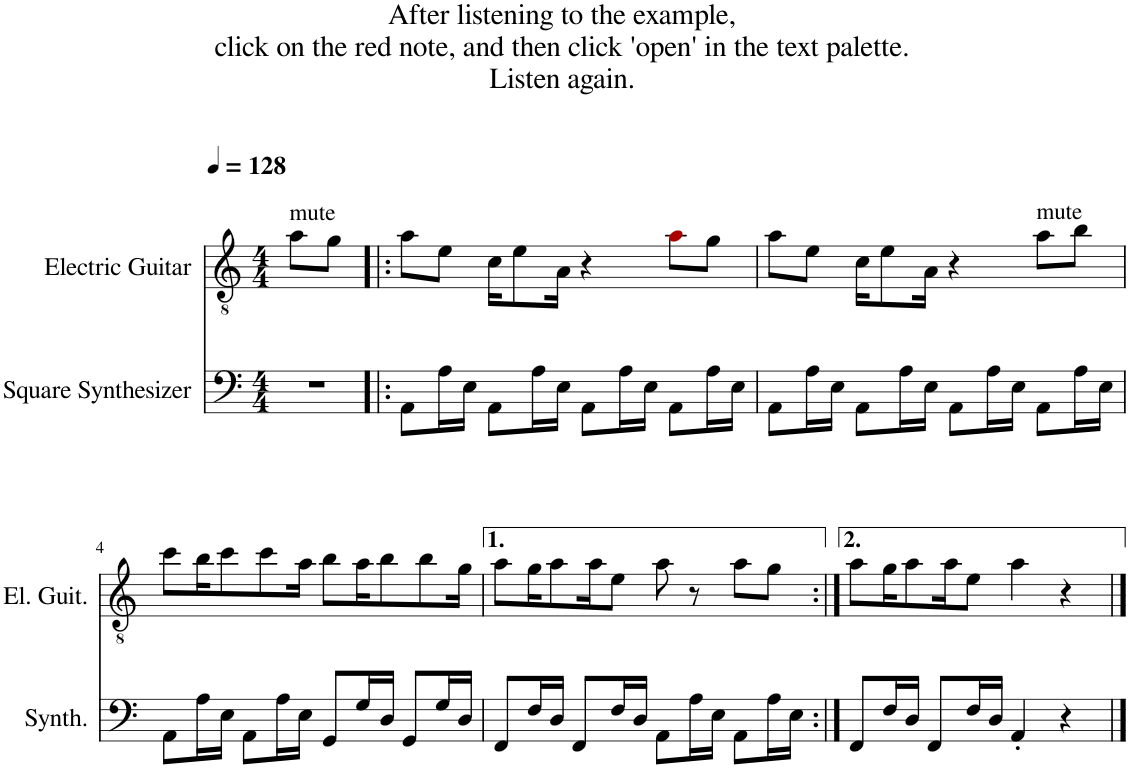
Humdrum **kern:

**kern	**kern
*part2	*part1
*staff2	*staff1
*I"Square Synthesizer	*I"Electric Guitar
*I'Synth.	*I'El. Guit.
*clefF4	*clefGv2
*k[]	*k[]
*M4/4	*M4/4
*MM128	*MM128
=1	=1
!	!LO:TX:a:t=mute
1r	8a\L
.	8g\J
.	2.ryy
=2!|:	=2!|:
8AA\L	8a\L
16A\L	8e\J
16E\JJ	.
8AA\L	16c\KL
.	8e\
16A\L	.
16E\JJ	16A\Jk
8AA\L	4r
16A\L	.
16E\JJ	.
8AA\L	8ai\L
16A\L	8g\J
16E\JJ	.
=3	=3
8AA\L	8a\L
16A\L	8e\J
16E\JJ	.
8AA\L	16c\KL
.	8e\
16A\L	.
16E\JJ	16A\Jk
8AA\L	4r
16A\L	.
16E\JJ	.
!	!LO:TX:a:t=mute
8AA\L	8a\L
16A\L	8b\J
16E\JJ	.
!!LO:LB:g=z
=4	=4
8AA\L	8cc\L
16A\L	16b\K
16E\JJ	8cc\
8AA\L	.
.	8cc\
16A\L	.
16E\JJ	16a\Jk
8GG/L	8b\L
16G/L	16a\K
16D/JJ	8b\
8GG/L	.
.	8b\
16G/L	.
16D/JJ	16g\Jk
=5	=5
8FF/L	8a\L
16F/L	16g\K
16D/JJ	8a\
8FF/L	.
.	16a\K
16F/L	8e\J
16D/JJ	.
8AA\L	8a\
16A\L	8r
16E\JJ	.
8AA\L	8a\L
16A\L	8g\J
16E\JJ	.
=6:|!	=6:|!
8FF/L	8a\L
16F/L	16g\K
16D/JJ	8a\
8FF/L	.
.	16a\K
16F/L	8e\J
16D/JJ	.
4AA'/	4a\
4r	4r
==	==
*-	*-
